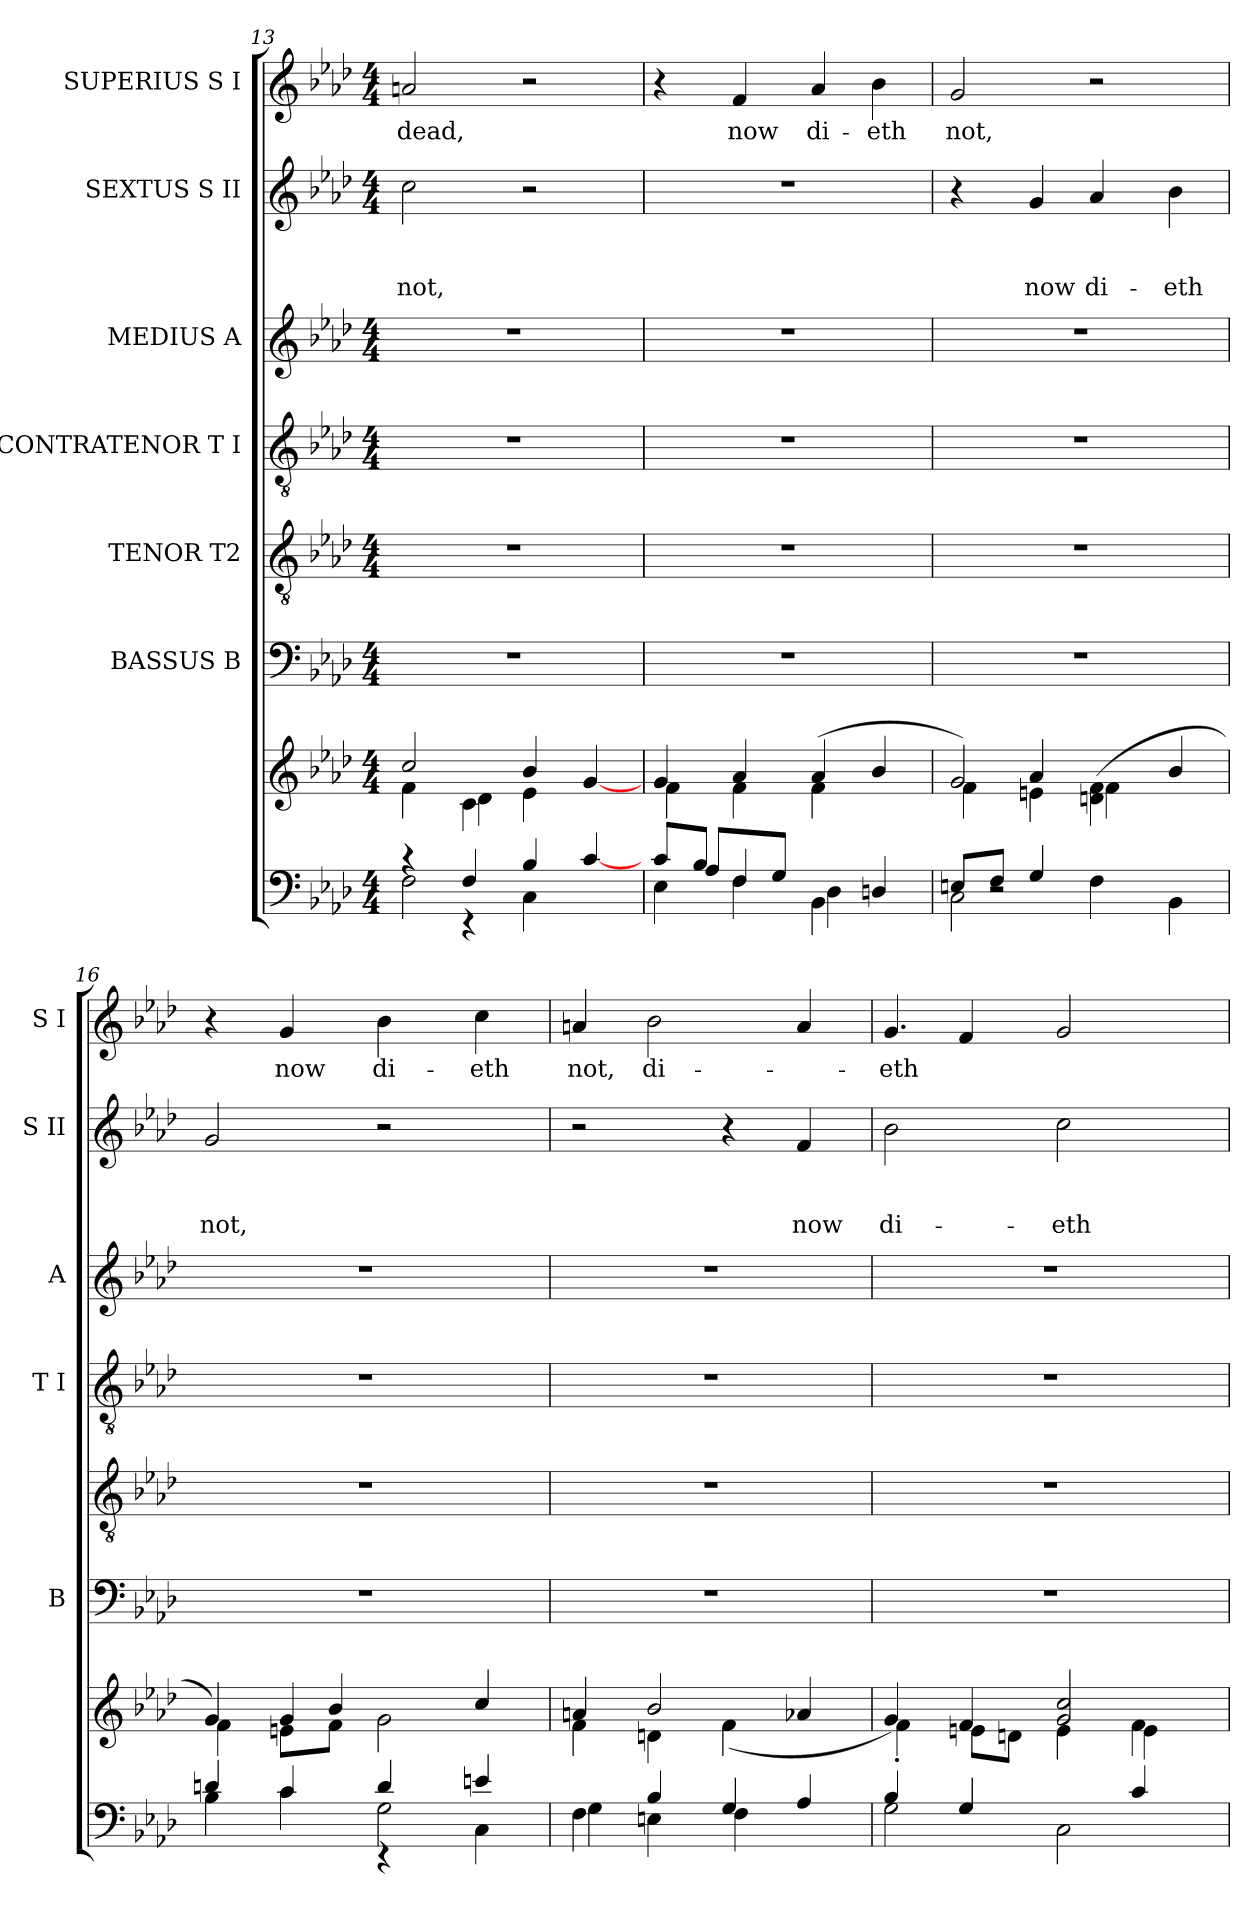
**kern	**kern	**kern	**kern	**kern	**kern	**kern	**text	**text	**text	**kern	**text
*part7	*part7	*part6	*part5	*part4	*part3	*part2	*part2	*part2	*part2	*part1	*part1
*staff8	*staff7	*staff6	*staff5	*staff4	*staff3	*staff2	*staff2	*staff2	*staff2	*staff1	*staff1
*	*	*I"BASSUS B	*I"TENOR T2	*I"CONTRATENOR T I	*I"MEDIUS A	*I"SEXTUS S II	*	*	*	*I"SUPERIUS S I	*
*	*	*I'B	*	*I'T I	*I'A	*I'S II	*	*	*	*I'S I	*
*clefF4	*clefG2	*clefF4	*clefGv2	*clefGv2	*clefG2	*clefG2	*	*	*	*clefG2	*
*k[b-e-a-d-]	*k[b-e-a-d-]	*k[b-e-a-d-]	*k[b-e-a-d-]	*k[b-e-a-d-]	*k[b-e-a-d-]	*k[b-e-a-d-]	*	*	*	*k[b-e-a-d-]	*
*A-:	*A-:	*A-:	*A-:	*A-:	*A-:	*A-:	*	*	*	*A-:	*
*M4/4	*M4/4	*M4/4	*M4/4	*M4/4	*M4/4	*M4/4	*	*	*	*M4/4	*
=13	=13	=13	=13	=13	=13	=13	=13	=13	=13	=13	=13
*^	*^	*	*	*	*	*	*	*	*	*	*
*	*^	*	*^	*	*	*	*	*	*	*	*	*	*
!	!	!	!	!	!	!	!	!	!	!	!	!	!LO:LY:b	!	!LO:LY:b
2F\	4rc	4ryy	2cc/	4f\	4ryy	1r	1r	1r	1r	2cc\	.	.	not,	2an/	dead,
.	4F/	4rEE	.	4c\	4d-\	.	.	.	.	.	.	.	.	.	.
4C\	4B-/	4ryy	4e-\	4b-/	4ryy	.	.	.	.	2r	.	.	.	2r	.
4ryy	4ryy	[>4c/	4ryy	4ryy	[>4g/	.	.	.	.	.	.	.	.	.	.
=14	=14	=14	=14	=14	=14	=14	=14	=14	=14	=14	=14	=14	=14	=14	=14
4E-\	8c/L	8ryy	4g/	4f\	4ryy	1r	1r	1r	1r	1r	.	.	.	4r	.
.	8B-/J	8A-/L	.	.	.	.	.	.	.	.	.	.	.	.	.
!	!	!	!	!	!	!	!	!	!	!	!	!	!	!	!LO:LY:b
4F/	4F\	8ryy	4a-/	4ryy	4f\	.	.	.	.	.	.	.	.	4f/	now
.	.	8G/J	.	.	.	.	.	.	.	.	.	.	.	.	.
!	!	!	!	!	!	!	!	!	!	!	!	!	!	!	!LO:LY:b
4ryy	4BB-\	4D-\	(<4f\	4a-/	4ryy	.	.	.	.	.	.	.	.	4a-/	di-
!	!	!	!	!	!	!	!	!	!	!	!	!	!	!	!LO:LY:b
4Dn/	4ryy	4ryy	4ryy	4ryy	4b-/	.	.	.	.	.	.	.	.	4b-\	-eth
=15	=15	=15	=15	=15	=15	=15	=15	=15	=15	=15	=15	=15	=15	=15	=15
!	!	!	!	!	!	!	!	!	!	!	!	!	!	!	!LO:LY:b
2C\	8En/L	8ryy	2g/)	4f\	4ryy	1r	1r	1r	1r	4r	.	.	.	2g/	not,
.	8F/J	2r	.	.	.	.	.	.	.	.	.	.	.	.	.
!	!	!	!	!	!	!	!	!	!	!	!	!	!LO:LY:b	!	!
.	4G/	.	.	4en\	4a-/	.	.	.	.	4g/	.	.	now	.	.
!	!	!	!	!	!	!	!	!	!	!	!	!	!LO:LY:b	!	!
2ryy	4F\	.	(4dn\ 4f\	4f\	4ryy	.	.	.	.	4a-/	.	.	di-	2r	.
.	.	8ryy	.	.	.	.	.	.	.	.	.	.	.	.	.
!	!	!	!	!	!	!	!	!	!	!	!	!	!LO:LY:b	!	!
.	4ryy	4BB-\	4ryy	4ryy	4b-/	.	.	.	.	4b-\	.	.	-eth	.	.
=16	=16	=16	=16	=16	=16	=16	=16	=16	=16	=16	=16	=16	=16	=16	=16
!	!	!	!	!	!	!	!	!	!	!	!	!	!LO:LY:b	!	!
4B-\	4dn/	2ryy	4g/)	4f\	4.ryy	1r	1r	1r	1r	2g/	.	.	not,	4r	.
!	!	!	!	!	!	!	!	!	!	!	!	!	!	!	!LO:LY:b
4c/	4c\	.	8en\L	4g/	.	.	.	.	.	.	.	.	.	4g/	now
.	.	.	8f\J	.	4b-/	.	.	.	.	.	.	.	.	.	.
!	!	!	!	!	!	!	!	!	!	!	!	!	!	!	!LO:LY:b
2G\	4d/	4rEE	2g\	2ryy	.	.	.	.	.	2r	.	.	.	4b-\	di-
.	.	.	.	.	8ryy	.	.	.	.	.	.	.	.	.	.
!	!	!	!	!	!	!	!	!	!	!	!	!	!	!	!LO:LY:b
.	4C\	4en/	.	.	4cc/	.	.	.	.	.	.	.	.	4cc\	-eth
!!LO:PB:g=z
=17	=17	=17	=17	=17	=17	=17	=17	=17	=17	=17	=17	=17	=17	=17	=17
!	!	!	!	!	!	!	!	!	!	!	!	!	!	!	!LO:LY:b
*	*v	*v	*	*	*	*	*	*	*	*	*	*	*	*	*
*	*	*	*v	*v	*	*	*	*	*	*	*	*	*	*
4F\	4G\	4f\	4an/	1r	1r	1r	1r	2r	.	.	.	4an/	not,
!	!	!	!	!	!	!	!	!	!	!	!	!	!LO:LY:b
4B-/	4En\	2b-/	4dn\	.	.	.	.	.	.	.	.	2b-\	di-
4G/	4F\	.	(<4f\	.	.	.	.	4r	.	.	.	.	.
!	!	!	!	!	!	!	!	!	!	!	!LO:LY:b	!	!
4A-/	4ryy	4a-X/	4ryy	.	.	.	.	4f/	.	.	now	4a/	.
=18	=18	=18	=18	=18	=18	=18	=18	=18	=18	=18	=18	=18	=18
*	*^	*	*^	*	*	*	*	*	*	*	*	*	*
!	!	!	!	!	!	!	!	!	!	!	!	!	!LO:LY:b	!	!LO:LY:b
*	*	*	*	*	*	*	*	*	*	*	*	*	*	*^	*
2G\	4B-/	4ryy	4g/)	4f'<\	2.ryy	1r	1r	1r	1r	2b-\	.	.	di-	4.g/	4ryy	-eth
.	4G/	4G/	4f/	8en\L	.	.	.	.	.	.	.	.	.	.	4f/	.
.	.	.	.	8dn\J	.	.	.	.	.	.	.	.	.	2ryy	.	.
!	!	!	!	!	!	!	!	!	!	!	!	!	!LO:LY:b	!	!	!
2ryy	2C\	4ryy	2g/ 2cc/	4e\	.	.	.	.	.	2cc\	.	.	-eth	.	2g/	.
.	.	4c/	.	4f\	4e\	.	.	.	.	.	.	.	.	.	.	.
.	.	.	.	.	.	.	.	.	.	.	.	.	.	8ryy	.	.
*v	*v	*v	*	*	*	*	*	*	*	*	*	*	*	*v	*v	*
*	*v	*v	*v	*	*	*	*	*	*	*	*	*	*
=	=	=	=	=	=	=	=	=	=	=	=
*-	*-	*-	*-	*-	*-	*-	*-	*-	*-	*-	*-
